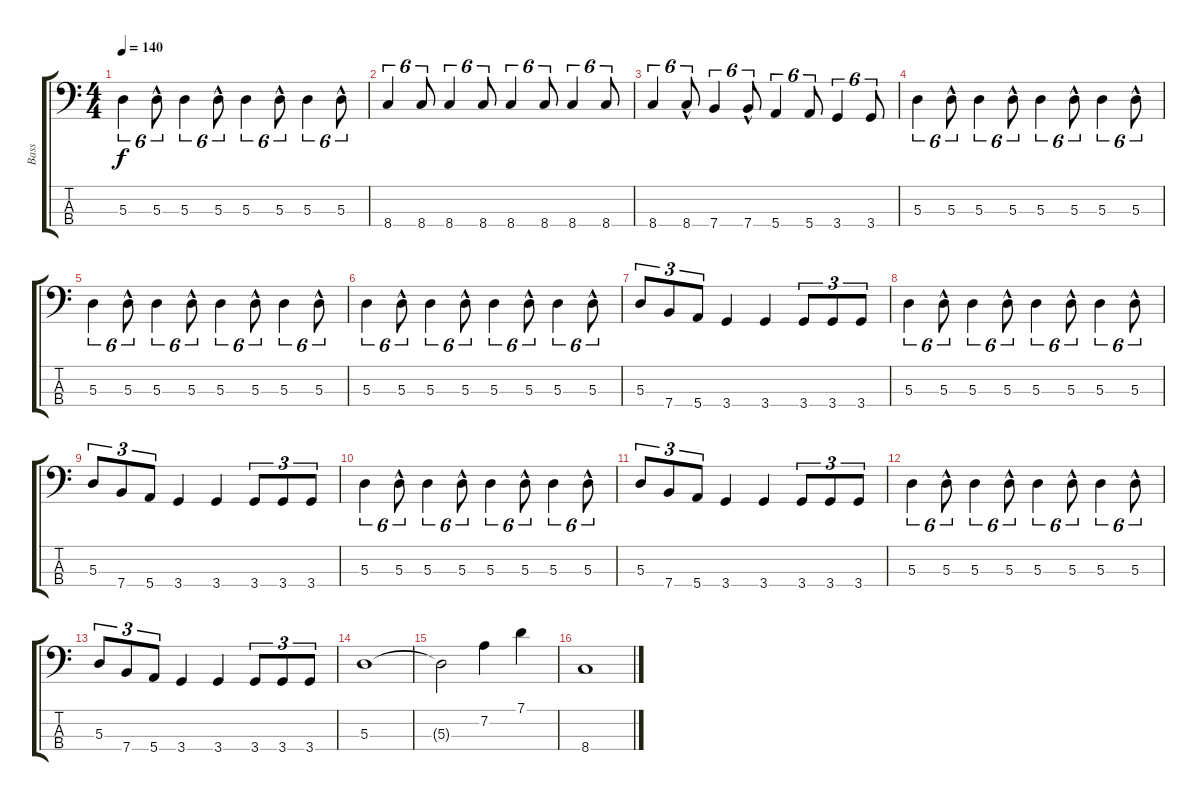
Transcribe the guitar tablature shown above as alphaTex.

\track ("Bass" "Bass") {instrument electricbasspick}
\staff {score tabs}
\tuning (G2 D2 A1 E1) {hide}
\ts (4 4)
\tempo 140
\clef f4
\ks c
5.3.4{tu (6 4) dy f} 5.3{hac}.8{tu (6 4)} 5.3.4{tu (6 4)} 5.3{hac}.8{tu (6 4)} 5.3.4{tu (6 4)} 5.3{hac}.8{tu (6 4)} 5.3.4{tu (6 4)} 5.3{hac}.8{tu (6 4)} |
8.4.4{tu (6 4)} 8.4.8{tu (6 4)} 8.4.4{tu (6 4)} 8.4.8{tu (6 4)} 8.4.4{tu (6 4)} 8.4.8{tu (6 4)} 8.4.4{tu (6 4)} 8.4.8{tu (6 4)} |
8.4.4{tu (6 4)} 8.4{hac}.8{tu (6 4)} 7.4.4{tu (6 4)} 7.4{hac}.8{tu (6 4)} 5.4.4{tu (6 4)} 5.4.8{tu (6 4)} 3.4.4{tu (6 4)} 3.4.8{tu (6 4)} |
5.3.4{tu (6 4)} 5.3{hac}.8{tu (6 4)} 5.3.4{tu (6 4)} 5.3{hac}.8{tu (6 4)} 5.3.4{tu (6 4)} 5.3{hac}.8{tu (6 4)} 5.3.4{tu (6 4)} 5.3{hac}.8{tu (6 4)} |
5.3.4{tu (6 4)} 5.3{hac}.8{tu (6 4)} 5.3.4{tu (6 4)} 5.3{hac}.8{tu (6 4)} 5.3.4{tu (6 4)} 5.3{hac}.8{tu (6 4)} 5.3.4{tu (6 4)} 5.3{hac}.8{tu (6 4)} |
5.3.4{tu (6 4)} 5.3{hac}.8{tu (6 4)} 5.3.4{tu (6 4)} 5.3{hac}.8{tu (6 4)} 5.3.4{tu (6 4)} 5.3{hac}.8{tu (6 4)} 5.3.4{tu (6 4)} 5.3{hac}.8{tu (6 4)} |
5.3.8{tu (3 2)} 7.4.8{tu (3 2)} 5.4.8{tu (3 2)} 3.4.4 3.4.4 3.4.8{tu (3 2)} 3.4.8{tu (3 2)} 3.4.8{tu (3 2)} |
5.3.4{tu (6 4)} 5.3{hac}.8{tu (6 4)} 5.3.4{tu (6 4)} 5.3{hac}.8{tu (6 4)} 5.3.4{tu (6 4)} 5.3{hac}.8{tu (6 4)} 5.3.4{tu (6 4)} 5.3{hac}.8{tu (6 4)} |
5.3.8{tu (3 2)} 7.4.8{tu (3 2)} 5.4.8{tu (3 2)} 3.4.4 3.4.4 3.4.8{tu (3 2)} 3.4.8{tu (3 2)} 3.4.8{tu (3 2)} |
5.3.4{tu (6 4)} 5.3{hac}.8{tu (6 4)} 5.3.4{tu (6 4)} 5.3{hac}.8{tu (6 4)} 5.3.4{tu (6 4)} 5.3{hac}.8{tu (6 4)} 5.3.4{tu (6 4)} 5.3{hac}.8{tu (6 4)} |
5.3.8{tu (3 2)} 7.4.8{tu (3 2)} 5.4.8{tu (3 2)} 3.4.4 3.4.4 3.4.8{tu (3 2)} 3.4.8{tu (3 2)} 3.4.8{tu (3 2)} |
5.3.4{tu (6 4)} 5.3{hac}.8{tu (6 4)} 5.3.4{tu (6 4)} 5.3{hac}.8{tu (6 4)} 5.3.4{tu (6 4)} 5.3{hac}.8{tu (6 4)} 5.3.4{tu (6 4)} 5.3{hac}.8{tu (6 4)} |
5.3.8{tu (3 2)} 7.4.8{tu (3 2)} 5.4.8{tu (3 2)} 3.4.4 3.4.4 3.4.8{tu (3 2)} 3.4.8{tu (3 2)} 3.4.8{tu (3 2)} |
5.3.1 |
5.3{t}.2 7.2.4 7.1.4 |
8.4.1
